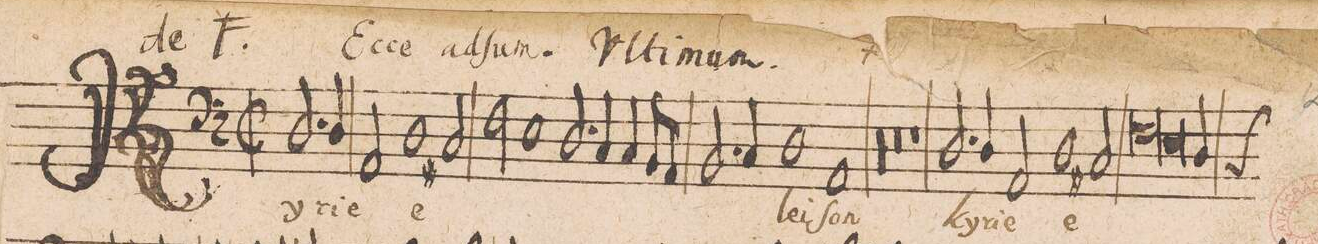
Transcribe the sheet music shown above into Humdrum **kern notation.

**kern	**text
*I"BASSVS.	*
*clefF4	*
*k[]	*
*met(C|)	*
*M2/1	*
2.D/	Ky-
4D/	-ri-
2AA/	-e
1D\	e-
=55-	=55-
2C#X/	.
2F\	.
1E\	.
=56-	=56-
2.D/	.
4Cny/	.
4C/	.
8BB/L	.
8AA/J	.
=57-	=57-
2.BB/	.
4C/	.
1D	-lei-
=58-	=58-
1AA	-ſon
00r	.
=59-	=59-
=60-	=60-
0r	.
=61-	=61-
1r	.
=62-	=62-
2.D/	ky-
4D/	-ri-
2AA/	-e
1D\	e-
=63-	=63-
2C#X/	.
*lig	*
1F	.
=64-	=64-
*col	*
2.E\	.
*Xlig	*
*custos:C	*
4D/	.
*Xcol	*
*-	*-
